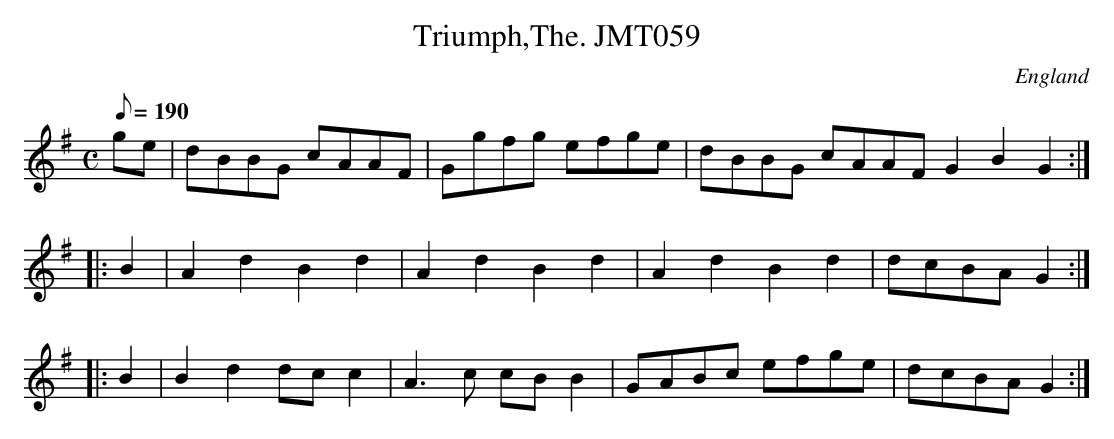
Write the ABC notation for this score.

X:1
T:Triumph,The. JMT059
M:C
L:1/8
Q:190
O:England
K:G
ge|d-BBG c-AAF|G-gfg e-fge|d-BBG c-AAFG2B2G2:|!
|:B2|A2d2B2d2|A2d2B2d2|A2d2B2d2|d-cBAG2:|!
|:B2|B2d2d-cc2|A3c c-BB2|G-ABc e-fge|d-cBAG2:|]
